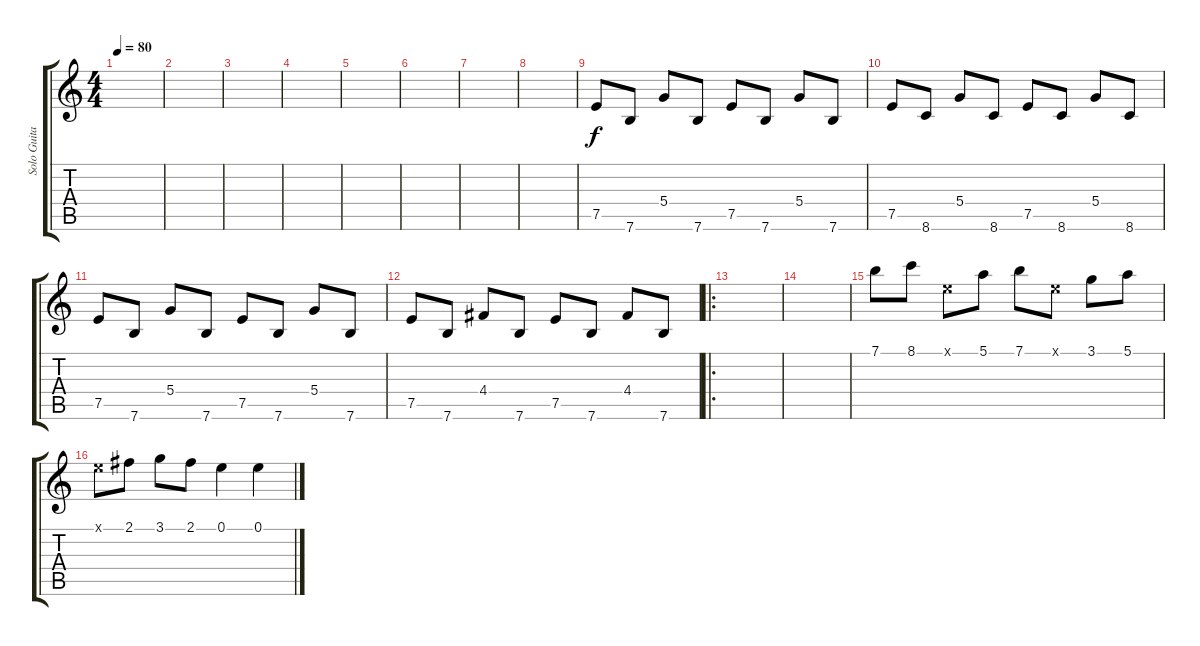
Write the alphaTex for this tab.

\track ("Solo Guitar" "Solo Guita") {instrument distortionguitar}
\staff {score tabs}
\tuning (E4 B3 G3 D3 A2 E2) {hide}
\ts (4 4)
\tempo 80
\clef g2
\ks c
|
|
|
|
|
|
|
|
7.5.8{instrument electricguitarclean} 7.6.8 5.4.8 7.6.8 7.5.8 7.6.8 5.4.8 7.6.8 |
7.5.8 8.6.8 5.4.8 8.6.8 7.5.8 8.6.8 5.4.8 8.6.8 |
7.5.8 7.6.8 5.4.8 7.6.8 7.5.8 7.6.8 5.4.8 7.6.8 |
7.5.8 7.6.8 4.4.8 7.6.8 7.5.8 7.6.8 4.4.8 7.6.8 |
\ro
|
|
7.1.8{instrument distortionguitar} 8.1.8 0.1{x}.8 5.1.8 7.1.8 0.1{x}.8 3.1.8 5.1.8 |
0.1{x}.8 2.1.8 3.1.8 2.1.8 0.1.4 0.1.4
